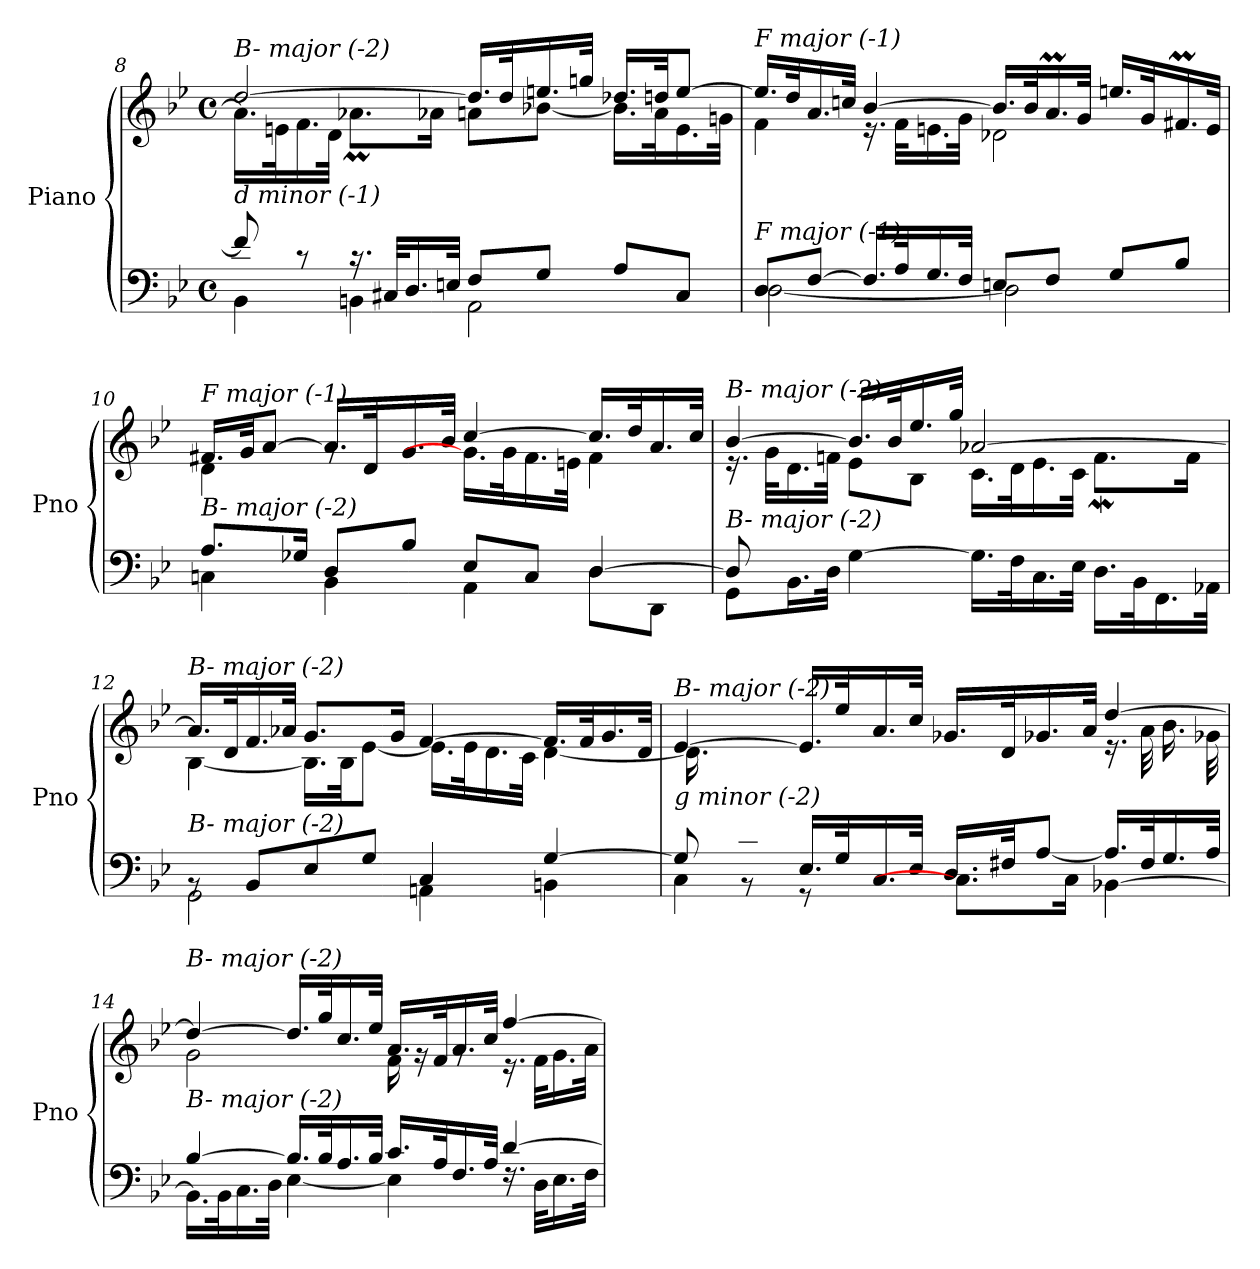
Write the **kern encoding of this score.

**kern	**kern
*part1	*part1
*staff2	*staff1
*I"Piano	*
*I'Pno	*
!!LO:LB:g=z
*clefF4	*clefG2
*k[b-e-]	*k[b-e-]
*M4/4	*M4/4
*met(c)	*met(c)
=8	=8
*^	*^
!	!	!LO:TX:i:t=B- major (-2)	!
!LO:TX:i:t=d minor (-1)	!	!	!
8f/]	4BB-\	[2dd/	16.a\LL]
.	.	.	32en\K
8r	.	.	16.f\
.	.	.	32d\JJk
16.r	4BBn\	.	8.a-XMi\L
32C#X/KLL	.	.	.
16.D/	.	.	.
.	.	.	16a-Xi\Jk
32En/JJk	.	.	.
8F/L	2AA\	16.dd/LL]	8a\L
.	.	32dd/K	.
8G/J	.	16.een/	[8b-X\J
.	.	32ggn/JJk	.
8A/L	.	16.dd-Xi/LL	16.b-\LL]
.	.	32dd/JK	32a\K
8C#/J	.	[8ee/J	16.e\
.	.	.	32gn\JJk
!!LO:PB:g=z	!!
=9	=9	=9	=9
!	!	!LO:TX:i:t=F major (-1)	!
!LO:TX:i:t=F major (-1)	!	!	!
8D/L	[2D\	16.ee/LL]	4f\
.	.	32dd/K	.
[8F/J	.	16.a/	.
.	.	32ccn/JJk	.
16.F/LL]	.	[4b-/	16.r
32A/K	.	.	32f\KLL
16.G/	.	.	16.en\
32F/JJk	.	.	32g\JJk
8En/L	2D\]	16.b-/LL]	2d-Xi\
.	.	32b-/K	.
8F/J	.	16.am/	.
.	.	32g/JJk	.
8G/L	.	16.een/LL	.
.	.	32g/K	.
8B-/J	.	16.f#Xmj/	.
.	.	32e/JJk	.
=10	=10	=10	=10
!	!	!LO:TX:i:t=F major (-1)	!
!LO:TX:i:t=B- major (-2)	!	!	!
8.A/L	4Cn\	16.f#X/LL	4d\
.	.	32g/JK	.
.	.	[8a/J	.
16G-Xi/Jk	.	.	.
8D/L	4BB-\	16.a/LL]	8rg
.	.	32d/K	.
8B-/J	.	16.g/	[8g\yy
.	.	32b-/JJk	.
8E-/L	4AA\	[4cc/	16.g\LL]
.	.	.	32g\K
8C/J	.	.	16.f#\
.	.	.	32en\JJk
[4D/	8D\L	16.cc/LL]	4f#\
.	.	32dd/K	.
.	8DD\J	16.a/	.
.	.	32cc/JJk	.
!!LO:PB:g=z
=11	=11	=11	=11
*	*	*	*^
!	!	!LO:TX:i:t=B- major (-2)	!	!
!LO:TX:i:t=B- major (-2)	!	!	!	!
8D/]	8GG\L	[4b-/	16.r	4ryy
.	.	.	32g\KLL	.
8ryy	16.BB-\L	.	16.d\	.
.	32D\JJk	.	32fn\JJk	.
[4G\	2.ryy	16.b-/LL]	8e-\L	2.ryy
.	.	32b-/K	.	.
.	.	16.ee-/	8B-\J	.
.	.	32gg/JJk	.	.
16.G\LL]	.	[2a-X/	16.c\LL	.
32F\K	.	.	32d\K	.
16.C\	.	.	16.e-\	.
32E-\JJk	.	.	32c\JJk	.
16.D\LL	.	.	8.fW\L	.
32BB-\K	.	.	.	.
16.FF\	.	.	.	.
.	.	.	16f\Jk	.
32AA-X\JJk	.	.	.	.
*	*	*	*v	*v
=12	=12	=12	=12
!	!	!LO:TX:i:t=B- major (-2)	!
!LO:TX:i:t=B- major (-2)	!	!	!
8rBB	2GG\	16.a-/LL]	[4B-\
.	.	32d/K	.
8BB-/L	.	16.f/	.
.	.	32a-X/JJk	.
8E-/	.	8.g/L	16.B-\LL]
.	.	.	32B-\JK
8G/J	.	.	[8e-\J
.	.	16g/Jk	.
4C/	4AAn\	[4f/	16.e-\LL]
.	.	.	32e-\K
.	.	.	16.d\
.	.	.	32c\JJk
[4G/	4BBn\	16.f/LL]	[4d\
.	.	32f/K	.
.	.	16.g/	.
.	.	32d/JJk	.
!!LO:LB:g=z	!!
=13	=13	=13	=13
*	*^	*	*
!	!	!	!LO:TX:i:t=B- major (-2)	!
!LO:TX:i:t=g minor (-2)	!	!	!	!
16.ryy	8G/]	4C\	[4e-/	16.d\LL]
32Bn/K	.	.	.	8ryy
16.c/	8rBB	.	.	.
32G/JJk	.	.	.	32ryy
2ryy	16.E-/LL	8r	16.e-/LL]	2ryy
.	32G/K	.	32ee-/K	.
.	16.C/	[8C\yy	16.a/	.
.	32E-/JJk	.	32cc/JJk	.
.	16.D/LL	8.C\L]	16.g-Xi/LL	.
.	32F#X/JK	.	32d/K	.
.	[8A/J	.	16.g-Xi/	.
.	.	16C\Jk	.	.
.	.	.	32a/JJk	.
4ryy	16.A/LL]	[4BB-X\	[4dd/	16.r
.	32F#/K	.	.	32a\KLL
.	16.G/	.	.	16.b-\
.	32A/JJk	.	.	32g-Xi\JJk
*	*v	*v	*	*
=14	=14	=14	=14
!	!	!LO:TX:i:t=B- major (-2)	!
!LO:TX:i:t=B- major (-2)	!	!	!
[4B-/	16.BB-\LL]	4dd/_	2g\
.	32BB-\K	.	.
.	16.C\	.	.
.	32D\JJk	.	.
16.B-/LL]	[4E-\	16.dd/LL]	.
32B-/K	.	32gg/K	.
16.A/	.	16.cc/	.
32B-/JJk	.	32ee-/JJk	.
16.c/LL	4E-\]	16.a/LL	16f\
.	.	.	16rg
32A/K	.	32f/K	.
16.F/	.	16.a/	8rg
32A/JJk	.	32cc/JJk	.
[4d/	16.rF	[4ff/	16.r
.	32D\KLL	.	32f\KLL
.	16.E-\	.	16.g\
.	32F\JJk	.	32a\JJk
*v	*v	*	*
*	*v	*v
=	=
*-	*-
